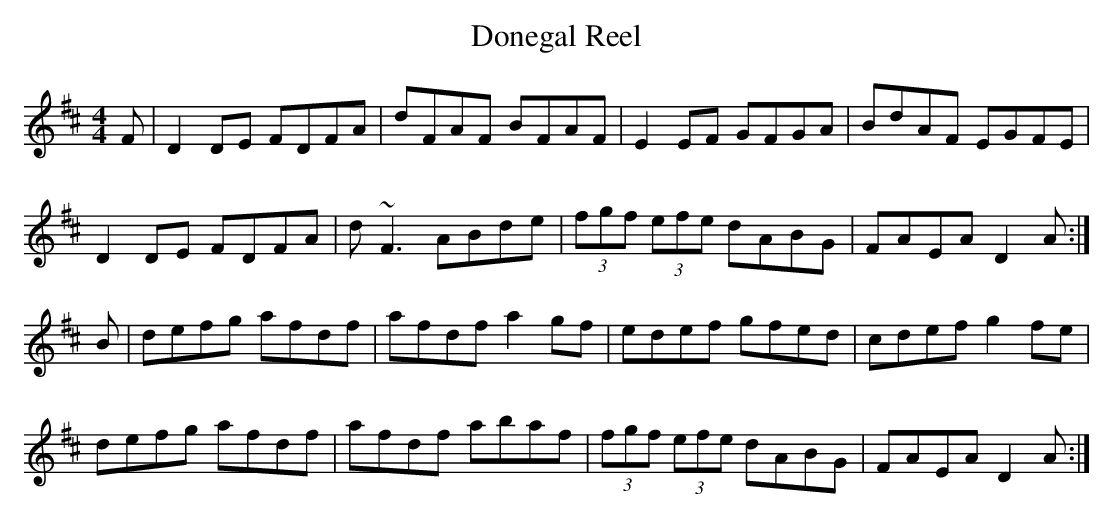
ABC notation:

X:1
T:Donegal Reel
L:1/8
M:4/4
K:D
F|D2DE FDFA|dFAF BFAF|E2EF GFGA|BdAF EGFE|
D2DE FDFA|d~F3 ABde|(3fgf (3efe dABG|FAEA D2A:|
B|defg afdf|afdf a2gf|edef gfed|cdef g2fe|
defg afdf|afdf abaf|(3fgf (3efe dABG| FAEA D2A:|
